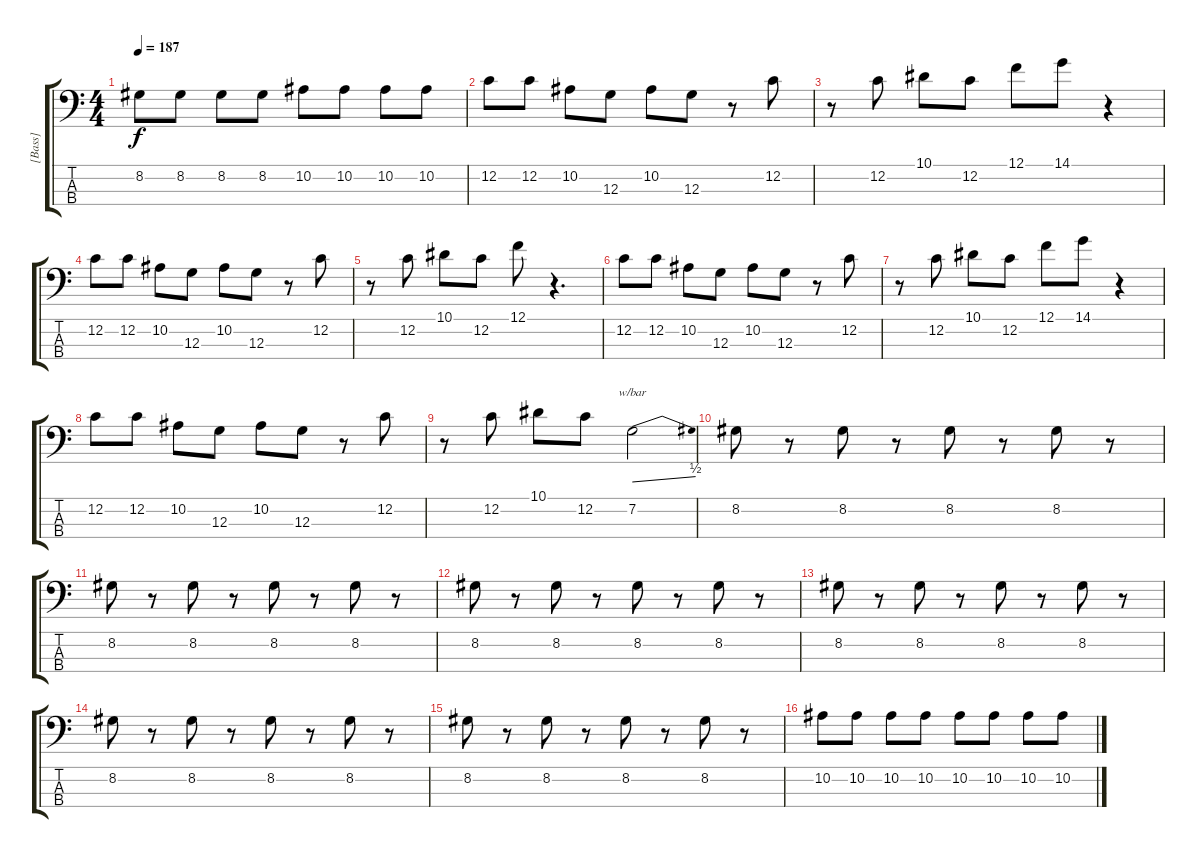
\track ("[Bass]" "[Bass]") {instrument electricbassfinger}
\staff {score tabs}
\tuning (F2 C2 G1 C1) {hide}
\ts (4 4)
\tempo 187
\clef f4
\ks c
8.2.8{dy f} 8.2.8 8.2.8 8.2.8 10.2.8 10.2.8 10.2.8 10.2.8 |
12.2.8 12.2.8 10.2.8 12.3.8 10.2.8 12.3.8 r.8 12.2.8 |
r.8 12.2.8 10.1.8 12.2.8 12.1.8 14.1.8 r.4 |
12.2.8 12.2.8 10.2.8 12.3.8 10.2.8 12.3.8 r.8 12.2.8 |
r.8 12.2.8 10.1.8 12.2.8 12.1.8 r.4{d} |
12.2.8 12.2.8 10.2.8 12.3.8 10.2.8 12.3.8 r.8 12.2.8 |
r.8 12.2.8 10.1.8 12.2.8 12.1.8 14.1.8 r.4 |
12.2.8 12.2.8 10.2.8 12.3.8 10.2.8 12.3.8 r.8 12.2.8 |
r.8 12.2.8 10.1.8 12.2.8 7.2.2{tbe (dive default 0 0 60 2)} |
8.2.8 r.8 8.2.8 r.8 8.2.8 r.8 8.2.8 r.8 |
8.2.8 r.8 8.2.8 r.8 8.2.8 r.8 8.2.8 r.8 |
8.2.8 r.8 8.2.8 r.8 8.2.8 r.8 8.2.8 r.8 |
8.2.8 r.8 8.2.8 r.8 8.2.8 r.8 8.2.8 r.8 |
8.2.8 r.8 8.2.8 r.8 8.2.8 r.8 8.2.8 r.8 |
8.2.8 r.8 8.2.8 r.8 8.2.8 r.8 8.2.8 r.8 |
10.2.8 10.2.8 10.2.8 10.2.8 10.2.8 10.2.8 10.2.8 10.2.8
